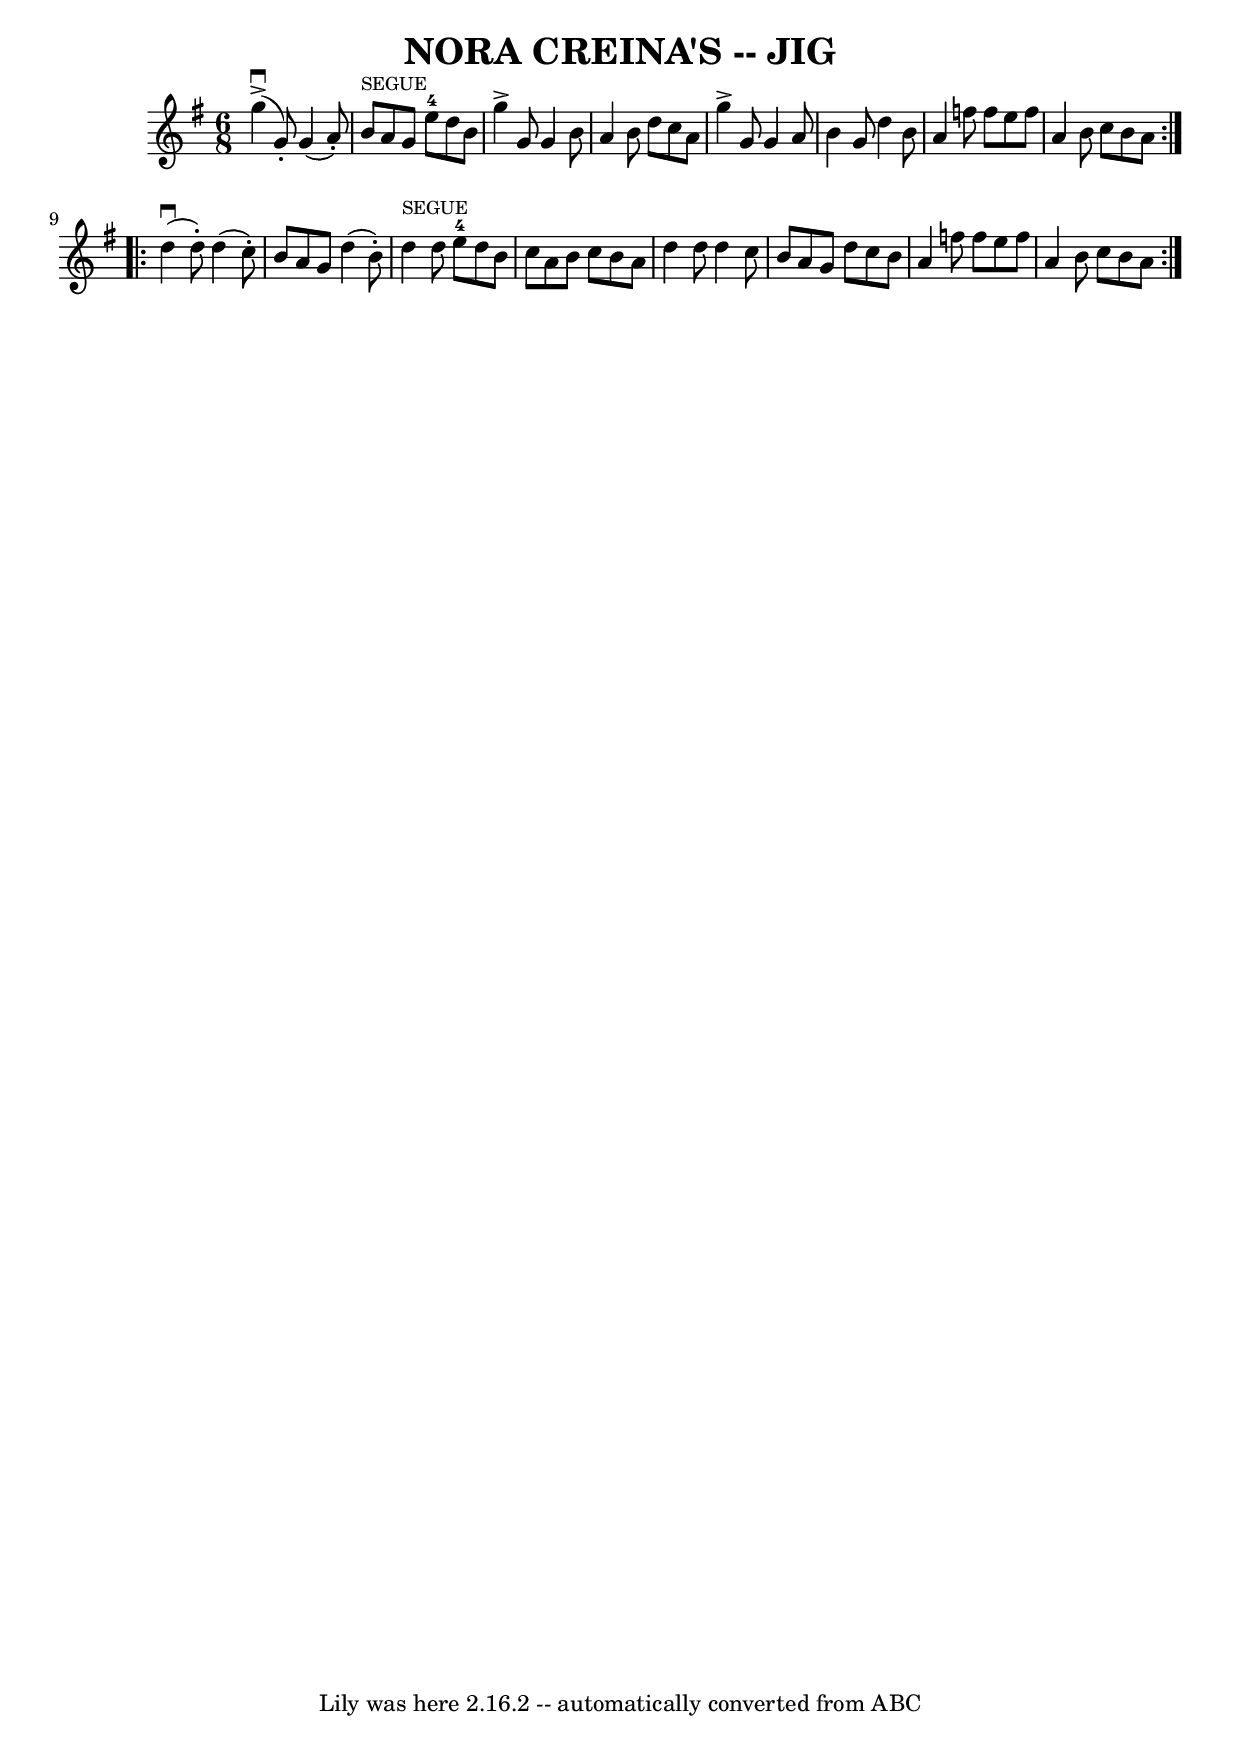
\version "2.7.40"
\include "Mammoth.ily"
\header {
	book = "Ryan's Mammoth Collection of Fiddle Tunes"
	crossRefNumber = "1"
	footnotes = ""
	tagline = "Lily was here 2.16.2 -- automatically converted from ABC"
	title = "NORA CREINA'S -- JIG"
}
voicedefault =  {
\set Score.defaultBarType = "empty"

\repeat volta 2 {
\time 6/8 \key g \major g''4 (^\downbow^\accent g'8 -.) g'4 (a'8 
-.)   |
 b'8^\segue a'8 g'8 e''8-4 d''8 b'8    
|
 g''4^\accent g'8 g'4 b'8    |
 a'4 b'8 d''8   
 c''8 a'8        |
 g''4^\accent g'8 g'4 a'8    |
   
b'4 g'8 d''4 b'8    |
 a'4 f''8 f''8 e''8 f''8    
|
 a'4 b'8 c''8 b'8 a'8    }     \repeat volta 2 { d''4 
(^\downbow d''8 -.) d''4 (c''8 -.)   |
 b'8 a'8 g'8    
d''4 (b'8 -.)   |
 d''4^\segue d''8 e''8-4 d''8    
b'8    |
 c''8 a'8 b'8 c''8 b'8 a'8        |
   
d''4 d''8 d''4 c''8    |
 b'8 a'8 g'8 d''8 c''8    
b'8    |
 a'4 f''8 f''8 e''8 f''8    |
 a'4 b'8  
 c''8 b'8 a'8    }   
}

\score{
    <<

	\context Staff="default"
	{
	    \voicedefault 
	}

    >>
	\layout {
	}
	\midi {}
}
